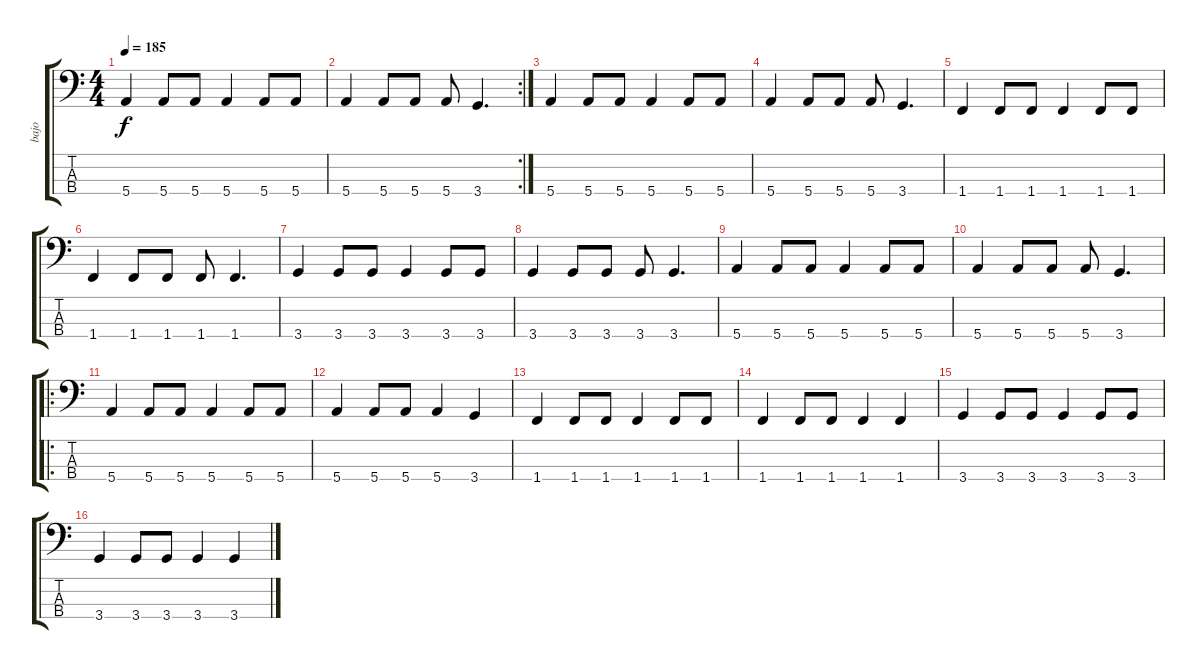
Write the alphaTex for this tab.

\track ("bajo" "bajo") {instrument electricbasspick}
\staff {score tabs}
\tuning (G2 D2 A1 E1) {hide}
\ts (4 4)
\tempo 185
\clef f4
\ks c
5.4.4{dy f} 5.4.8 5.4.8 5.4.4 5.4.8 5.4.8 |
\rc 2
5.4.4 5.4.8 5.4.8 5.4.8 3.4.4{d} |
5.4.4 5.4.8 5.4.8 5.4.4 5.4.8 5.4.8 |
5.4.4 5.4.8 5.4.8 5.4.8 3.4.4{d} |
1.4.4 1.4.8 1.4.8 1.4.4 1.4.8 1.4.8 |
1.4.4 1.4.8 1.4.8 1.4.8 1.4.4{d} |
3.4.4 3.4.8 3.4.8 3.4.4 3.4.8 3.4.8 |
3.4.4 3.4.8 3.4.8 3.4.8 3.4.4{d} |
5.4.4 5.4.8 5.4.8 5.4.4 5.4.8 5.4.8 |
5.4.4 5.4.8 5.4.8 5.4.8 3.4.4{d} |
\ro
5.4.4 5.4.8 5.4.8 5.4.4 5.4.8 5.4.8 |
5.4.4 5.4.8 5.4.8 5.4.4 3.4.4 |
1.4.4 1.4.8 1.4.8 1.4.4 1.4.8 1.4.8 |
1.4.4 1.4.8 1.4.8 1.4.4 1.4.4 |
3.4.4 3.4.8 3.4.8 3.4.4 3.4.8 3.4.8 |
3.4.4 3.4.8 3.4.8 3.4.4 3.4.4
